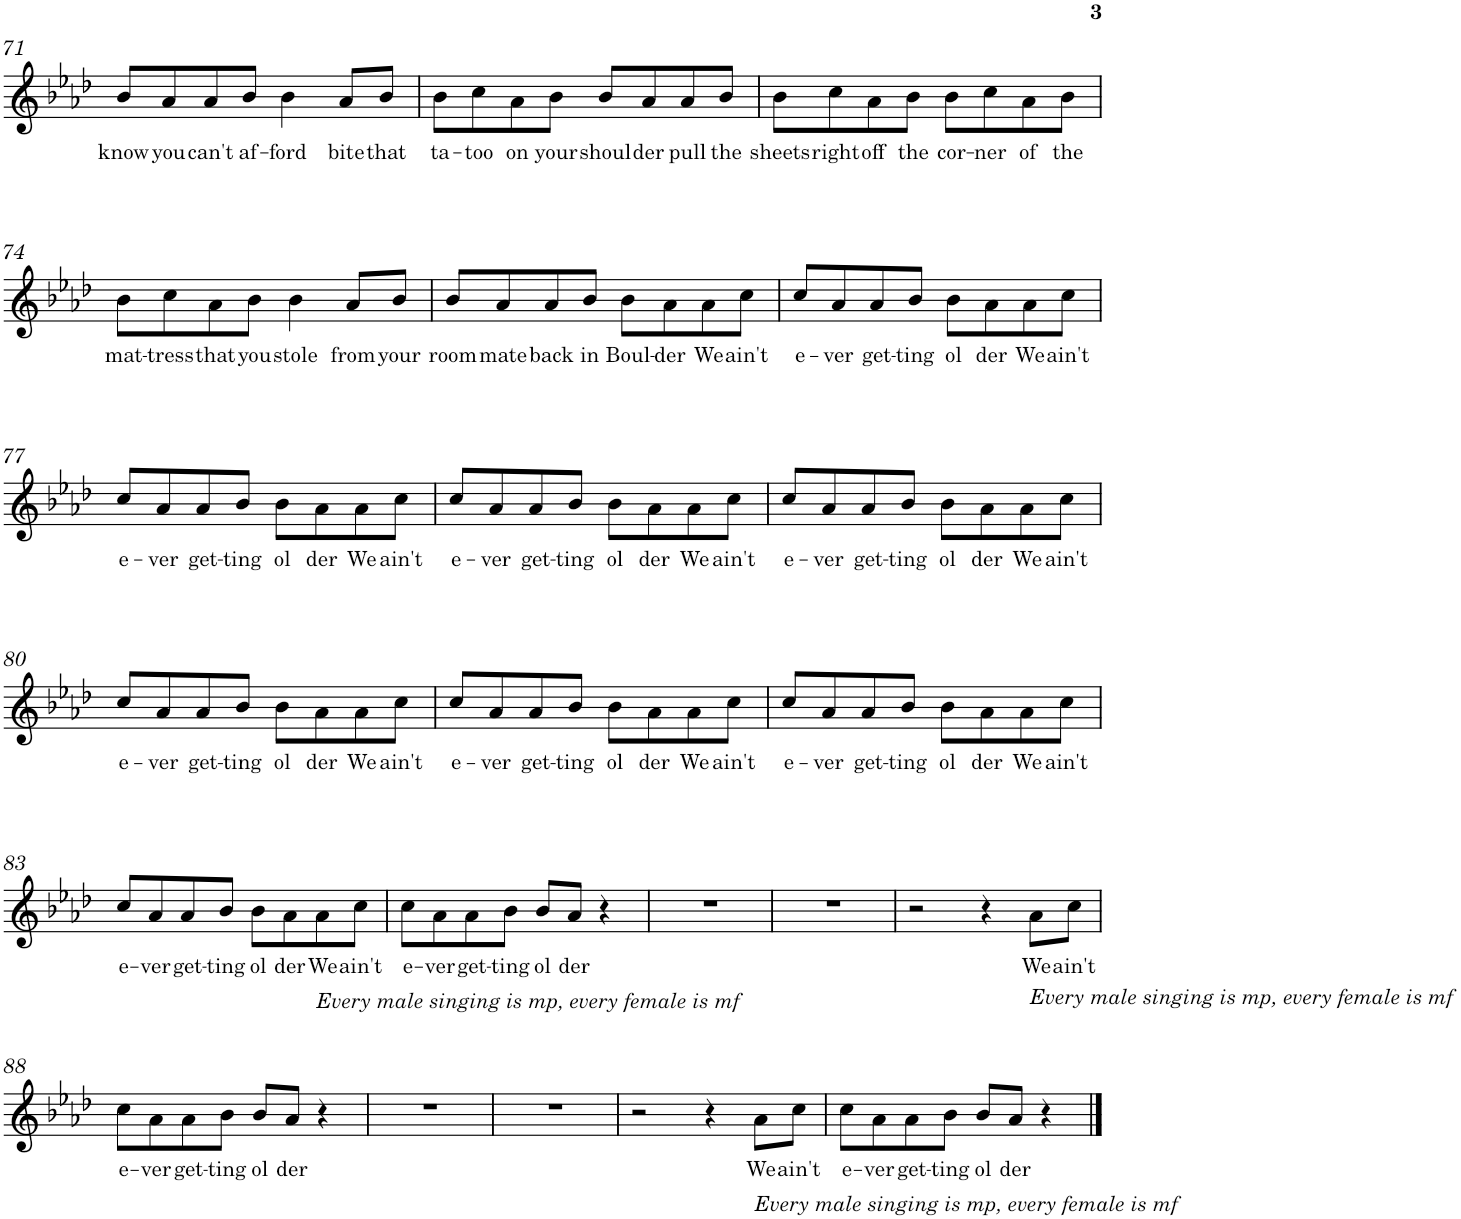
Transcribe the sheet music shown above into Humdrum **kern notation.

**kern	**text
*part1	*part1
*staff1	*staff1
*I"Piano	*
*I'Pno.	*
!!LO:PB:g=z
*clefG2	*
*k[b-e-a-d-]	*
*M4/4	*
=71	=71
!	!LO:LY:b
8b-/L	know
!	!LO:LY:b
8a-/	you
!	!LO:LY:b
8a-/	can't
!	!LO:LY:b
8b-/J	af-
!	!LO:LY:b
4b-\	ford
!	!LO:LY:b
8a-/L	bite
!	!LO:LY:b
8b-/J	that
=72	=72
!	!LO:LY:b
8b-\L	ta-
!	!LO:LY:b
8cc\	too
!	!LO:LY:b
8a-\	on
!	!LO:LY:b
8b-\J	your
!	!LO:LY:b
8b-/L	shoul
!	!LO:LY:b
8a-/	der
!	!LO:LY:b
8a-/	pull
!	!LO:LY:b
8b-/J	the
=73	=73
!	!LO:LY:b
8b-\L	sheets
!	!LO:LY:b
8cc\	right
!	!LO:LY:b
8a-\	off
!	!LO:LY:b
8b-\J	the
!	!LO:LY:b
8b-\L	cor-
!	!LO:LY:b
8cc\	ner
!	!LO:LY:b
8a-\	of
!	!LO:LY:b
8b-\J	the
!!LO:LB:g=z
=74	=74
!	!LO:LY:b
8b-\L	mat-
!	!LO:LY:b
8cc\	tress
!	!LO:LY:b
8a-\	that
!	!LO:LY:b
8b-\J	you
!	!LO:LY:b
4b-\	stole
!	!LO:LY:b
8a-/L	from
!	!LO:LY:b
8b-/J	your
=75	=75
!	!LO:LY:b
8b-/L	room
!	!LO:LY:b
8a-/	mate
!	!LO:LY:b
8a-/	back
!	!LO:LY:b
8b-/J	in
!	!LO:LY:b
8b-\L	Boul-
!	!LO:LY:b
8a-\	der
!	!LO:LY:b
8a-\	We
!	!LO:LY:b
8cc\J	ain't
=76	=76
!	!LO:LY:b
8cc/L	e-
!	!LO:LY:b
8a-/	ver
!	!LO:LY:b
8a-/	get-
!	!LO:LY:b
8b-/J	ting
!	!LO:LY:b
8b-\L	ol
!	!LO:LY:b
8a-\	der
!	!LO:LY:b
8a-\	We
!	!LO:LY:b
8cc\J	ain't
!!LO:LB:g=z
=77	=77
!	!LO:LY:b
8cc/L	e-
!	!LO:LY:b
8a-/	ver
!	!LO:LY:b
8a-/	get-
!	!LO:LY:b
8b-/J	ting
!	!LO:LY:b
8b-\L	ol
!	!LO:LY:b
8a-\	der
!	!LO:LY:b
8a-\	We
!	!LO:LY:b
8cc\J	ain't
=78	=78
!	!LO:LY:b
8cc/L	e-
!	!LO:LY:b
8a-/	ver
!	!LO:LY:b
8a-/	get-
!	!LO:LY:b
8b-/J	ting
!	!LO:LY:b
8b-\L	ol
!	!LO:LY:b
8a-\	der
!	!LO:LY:b
8a-\	We
!	!LO:LY:b
8cc\J	ain't
=79	=79
!	!LO:LY:b
8cc/L	e-
!	!LO:LY:b
8a-/	ver
!	!LO:LY:b
8a-/	get-
!	!LO:LY:b
8b-/J	ting
!	!LO:LY:b
8b-\L	ol
!	!LO:LY:b
8a-\	der
!	!LO:LY:b
8a-\	We
!	!LO:LY:b
8cc\J	ain't
!!LO:LB:g=z
=80	=80
!	!LO:LY:b
8cc/L	e-
!	!LO:LY:b
8a-/	ver
!	!LO:LY:b
8a-/	get-
!	!LO:LY:b
8b-/J	ting
!	!LO:LY:b
8b-\L	ol
!	!LO:LY:b
8a-\	der
!	!LO:LY:b
8a-\	We
!	!LO:LY:b
8cc\J	ain't
=81	=81
!	!LO:LY:b
8cc/L	e-
!	!LO:LY:b
8a-/	ver
!	!LO:LY:b
8a-/	get-
!	!LO:LY:b
8b-/J	ting
!	!LO:LY:b
8b-\L	ol
!	!LO:LY:b
8a-\	der
!	!LO:LY:b
8a-\	We
!	!LO:LY:b
8cc\J	ain't
=82	=82
!	!LO:LY:b
8cc/L	e-
!	!LO:LY:b
8a-/	ver
!	!LO:LY:b
8a-/	get-
!	!LO:LY:b
8b-/J	ting
!	!LO:LY:b
8b-\L	ol
!	!LO:LY:b
8a-\	der
!	!LO:LY:b
8a-\	We
!	!LO:LY:b
8cc\J	ain't
!!LO:LB:g=z
=83	=83
!	!LO:LY:b
8cc/L	e-
!	!LO:LY:b
8a-/	ver
!	!LO:LY:b
8a-/	get-
!	!LO:LY:b
8b-/J	ting
!	!LO:LY:b
8b-\L	ol
!	!LO:LY:b
8a-\	der
!LO:TX:b:i:t=Every male singing is mp, every female is mf	!
!	!LO:LY:b
8a-\	We
!	!LO:LY:b
8cc\J	ain't
=84	=84
!	!LO:LY:b
8cc\L	e-
!	!LO:LY:b
8a-\	ver
!	!LO:LY:b
8a-\	get-
!	!LO:LY:b
8b-\J	ting
!	!LO:LY:b
8b-/L	ol
!	!LO:LY:b
8a-/J	der
4r	.
=85	=85
1r	.
=86	=86
1r	.
=87	=87
2r	.
4r	.
!LO:TX:b:i:t=Every male singing is mp, every female is mf	!
!	!LO:LY:b
8a-\L	We
!	!LO:LY:b
8cc\J	ain't
!!LO:LB:g=z
=88	=88
!	!LO:LY:b
8cc\L	e-
!	!LO:LY:b
8a-\	ver
!	!LO:LY:b
8a-\	get-
!	!LO:LY:b
8b-\J	ting
!	!LO:LY:b
8b-/L	ol
!	!LO:LY:b
8a-/J	der
4r	.
=89	=89
1r	.
=90	=90
1r	.
=91	=91
2r	.
4r	.
!LO:TX:b:i:t=Every male singing is mp, every female is mf	!
!	!LO:LY:b
8a-\L	We
!	!LO:LY:b
8cc\J	ain't
=92	=92
!	!LO:LY:b
8cc\L	e-
!	!LO:LY:b
8a-\	ver
!	!LO:LY:b
8a-\	get-
!	!LO:LY:b
8b-\J	ting
!	!LO:LY:b
8b-/L	ol
!	!LO:LY:b
8a-/J	der
4r	.
==	==
*-	*-
